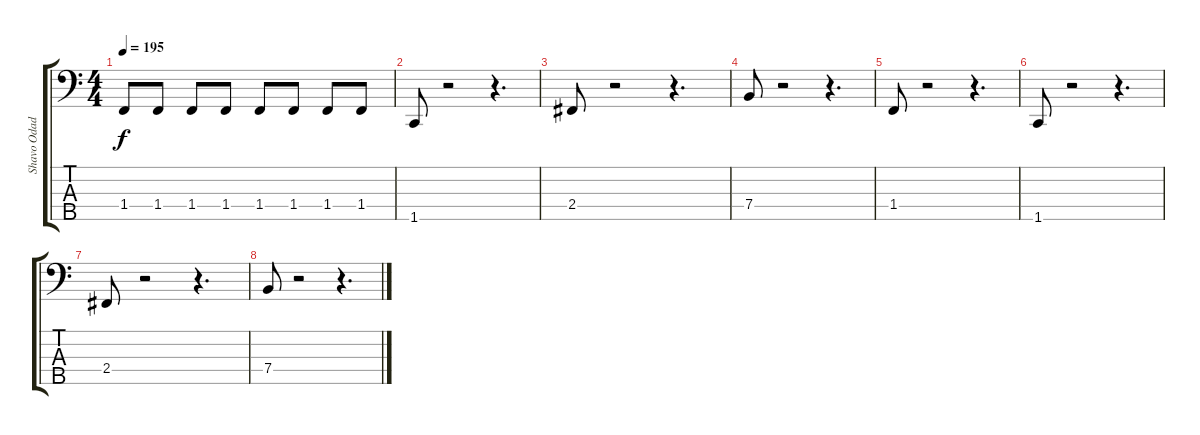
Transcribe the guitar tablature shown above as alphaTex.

\track ("Shavo Odadjian" "Shavo Odad") {instrument electricbasspick}
\staff {score tabs}
\tuning (G2 D2 A1 E1 B0) {hide}
\ts (4 4)
\tempo 195
\clef f4
\ks c
1.4.8{dy f} 1.4.8 1.4.8 1.4.8 1.4.8 1.4.8 1.4.8 1.4.8 |
1.5.8 r.2 r.4{d} |
2.4.8 r.2 r.4{d} |
7.4.8 r.2 r.4{d} |
1.4.8 r.2 r.4{d} |
1.5.8 r.2 r.4{d} |
2.4.8 r.2 r.4{d} |
7.4.8 r.2 r.4{d}
